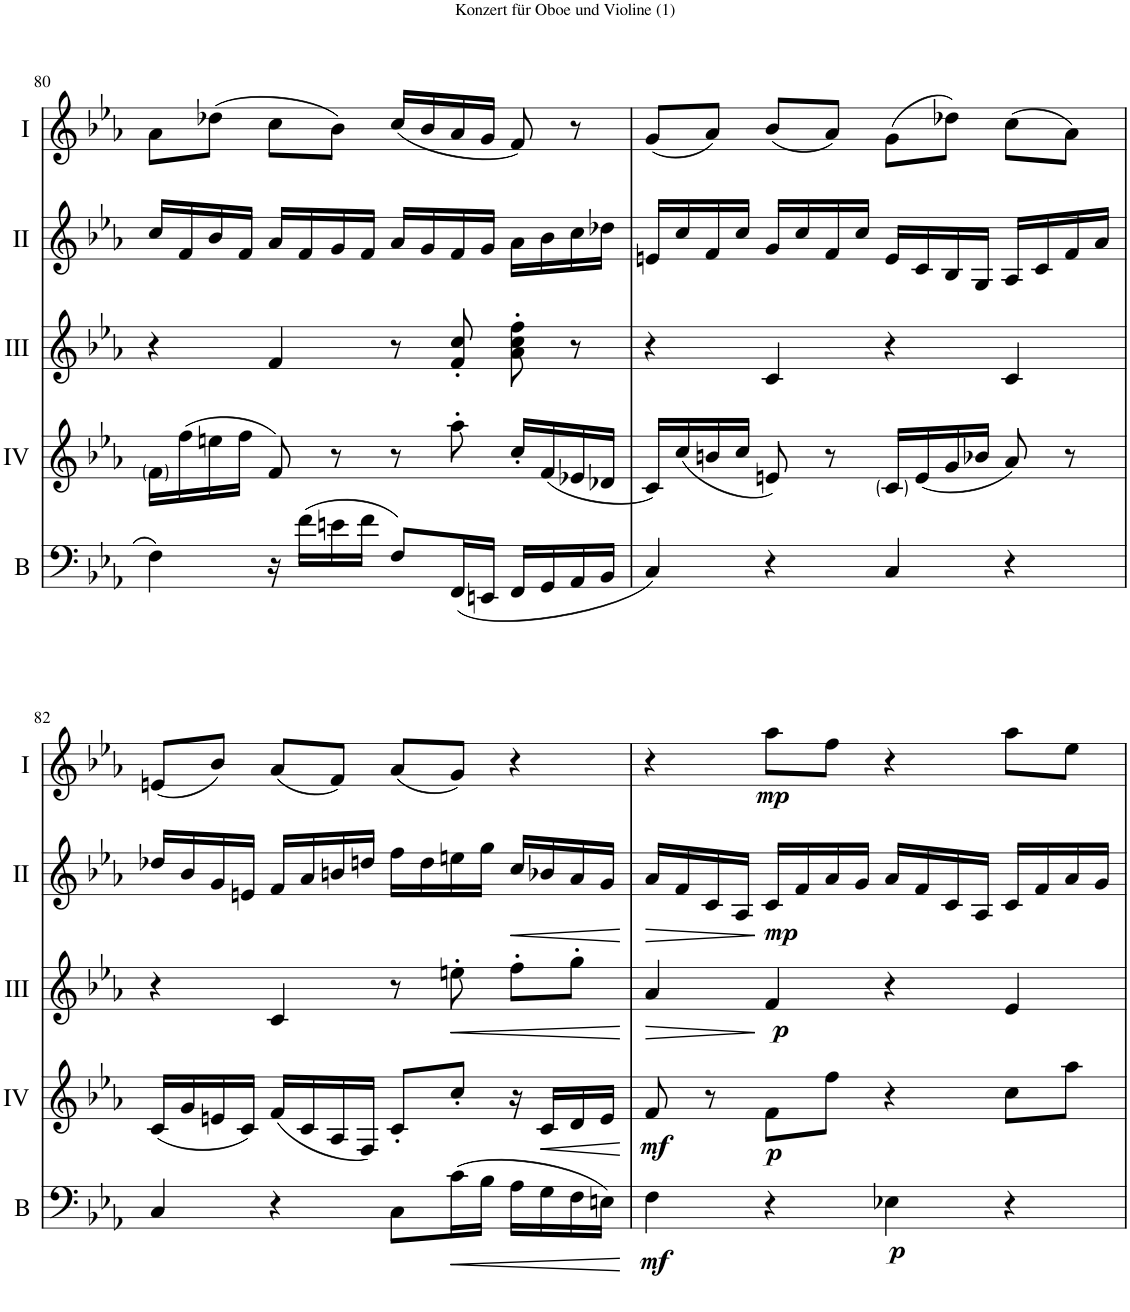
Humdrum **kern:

**kern	**dynam	**kern	**dynam	**kern	**dynam	**kern	**dynam	**kern	**dynam
*part5	*part5	*part4	*part4	*part3	*part3	*part2	*part2	*part1	*part1
*staff5	*staff5	*staff4	*staff4	*staff3	*staff3	*staff2	*staff2	*staff1	*staff1
*I"Basson	*	*I"Acc. 1	*	*I"Acc. 3	*	*I"Acc. 2	*	*I"Acc. 1	*
*I'B	*	*	*	*	*	*	*	*	*
!!LO:PB:g=z
*clefF4	*	*clefG2	*	*clefG2	*	*clefG2	*	*clefG2	*
*Trd7c12	*	*Trd7c12	*	*	*	*	*	*	*
*k[b-e-a-]	*	*k[b-e-a-]	*	*k[b-e-a-]	*	*k[b-e-a-]	*	*k[b-e-a-]	*
*M4/4	*	*M4/4	*	*M4/4	*	*M4/4	*	*M4/4	*
*met(c)	*	*met(c)	*	*met(c)	*	*met(c)	*	*met(c)	*
=80	=80	=80	=80	=80	=80	=80	=80	=80	=80
4F\	.	16f\LL	.	4r	.	16cc/LL	.	8a-\L	.
.	.	(16ff\	.	.	.	16f/	.	.	.
.	.	16een\	.	.	.	16b-/	.	(8dd-X\J	.
.	.	16ff\JJ	.	.	.	16f/JJ	.	.	.
16r	.	8f/)	.	4f/	.	16a-/LL	.	8cc\L	.
(16f\LL	.	.	.	.	.	16f/	.	.	.
16en\	.	8r	.	.	.	16g/	.	8b-\J)	.
16f\JJ	.	.	.	.	.	16f/JJ	.	.	.
8F/L)	.	8r	.	8r	.	16a-/LL	.	(16cc/LL	.
.	.	.	.	.	.	16g/	.	16b-/	.
(16FF/L	.	8aa-'\	.	8f/' 8cc/'	.	16f/	.	16a-/	.
16EEn/JJ	.	.	.	.	.	16g/JJ	.	16g/JJ	.
16FF/LL	.	16cc'/LL	.	8a-\' 8cc\' 8ff\'	.	16a-\LL	.	8f/)	.
16GG/	.	(16f/	.	.	.	16b-\	.	.	.
16AA-/	.	16e-X/	.	8r	.	16cc\	.	8r	.
16BB-/JJ	.	16d-X/JJ	.	.	.	16dd-X\JJ	.	.	.
=81	=81	=81	=81	=81	=81	=81	=81	=81	=81
4C/)	.	16c/LL)	.	4r	.	16en/LL	.	(8g/L	.
.	.	(16cc/	.	.	.	16cc/	.	.	.
.	.	16bn/	.	.	.	16f/	.	8a-/J)	.
.	.	16cc/JJ	.	.	.	16cc/JJ	.	.	.
4r	.	8en/)	.	4c/	.	16g/LL	.	(8b-/L	.
.	.	.	.	.	.	16cc/	.	.	.
.	.	8r	.	.	.	16f/	.	8a-/J)	.
.	.	.	.	.	.	16cc/JJ	.	.	.
4C/	.	16c/LL	.	4r	.	16e/LL	.	(8g\L	.
.	.	(16e/	.	.	.	16c/	.	.	.
.	.	16g/	.	.	.	16B-/	.	8dd-X\J)	.
.	.	16b-X/JJ	.	.	.	16G/JJ	.	.	.
4r	.	8a-/)	.	4c/	.	16A-/LL	.	(8cc\L	.
.	.	.	.	.	.	16c/	.	.	.
.	.	8r	.	.	.	16f/	.	8a-\J)	.
.	.	.	.	.	.	16a-/JJ	.	.	.
!!LO:LB:g=z
=82	=82	=82	=82	=82	=82	=82	=82	=82	=82
4C/	.	(16c/LL	.	4r	.	16dd-X/LL	.	(8en/L	.
.	.	16g/	.	.	.	16b-/	.	.	.
.	.	16en/	.	.	.	16g/	.	8b-/J)	.
.	.	16c/JJ)	.	.	.	16en/JJ	.	.	.
4r	.	(16f/LL	.	4c/	.	16f/LL	.	(8a-/L	.
.	.	16c/	.	.	.	16a-/	.	.	.
.	.	16A-/	.	.	.	16bn/	.	8f/J)	.
.	.	16F/JJ)	.	.	.	16ddn/JJ	.	.	.
8C\L	.	8c'/L	.	8r	.	16ff\LL	.	(8a-/L	.
.	.	.	.	.	.	16dd\	.	.	.
!	!LO:HP:b	!	!	!	!LO:HP:b	!	!	!	!
(16c\L	<	8cc'/J	.	8een'\	<	16een\	.	8g/J)	.
16B-\JJ	.	.	.	.	.	16gg\JJ	.	.	.
!	!	!	!	!	!	!	!LO:HP:b	!	!
16A-\LL	.	16r	.	8ff'\L	.	16cc/LL	<	4r	.
!	!	!	!LO:HP:b	!	!	!	!	!	!
16G\	.	16c/LL	<	.	.	16b-X/	.	.	.
16F\	.	16d/	.	8gg'\J	.	16a-/	.	.	.
16En\JJ)	.	16e/JJ	.	.	.	16g/JJ	.	.	.
.	[	.	[	.	[	.	[	.	.
=83	=83	=83	=83	=83	=83	=83	=83	=83	=83
!	!LO:DY:b	!	!LO:DY:b	!	!LO:HP:b	!	!LO:HP:b	!	!
4F\	mf	8f/	mf	4a-/	>	16a-/LL	>	4r	.
.	.	.	.	.	.	16f/	.	.	.
.	.	8r	.	.	.	16c/	.	.	.
.	.	.	.	.	.	16A-/JJ	.	.	.
!	!	!	!LO:DY:b	!	!LO:DY:n=1:b	!	!LO:DY:n=1:b	!	!LO:DY:b
4r	.	8f\L	p	4f/	] p	16c/LL	] mp	8aa-\L	mp
.	.	.	.	.	.	16f/	.	.	.
.	.	8ff\J	.	.	.	16a-/	.	8ff\J	.
.	.	.	.	.	.	16g/JJ	.	.	.
!	!LO:DY:b	!	!	!	!	!	!	!	!
4E-X\	p	4r	.	4r	.	16a-/LL	.	4r	.
.	.	.	.	.	.	16f/	.	.	.
.	.	.	.	.	.	16c/	.	.	.
.	.	.	.	.	.	16A-/JJ	.	.	.
4r	.	8cc\L	.	4e-/	.	16c/LL	.	8aa-\L	.
.	.	.	.	.	.	16f/	.	.	.
.	.	8aa-\J	.	.	.	16a-/	.	8ee-\J	.
.	.	.	.	.	.	16g/JJ	.	.	.
=	=	=	=	=	=	=	=	=	=
*-	*-	*-	*-	*-	*-	*-	*-	*-	*-
